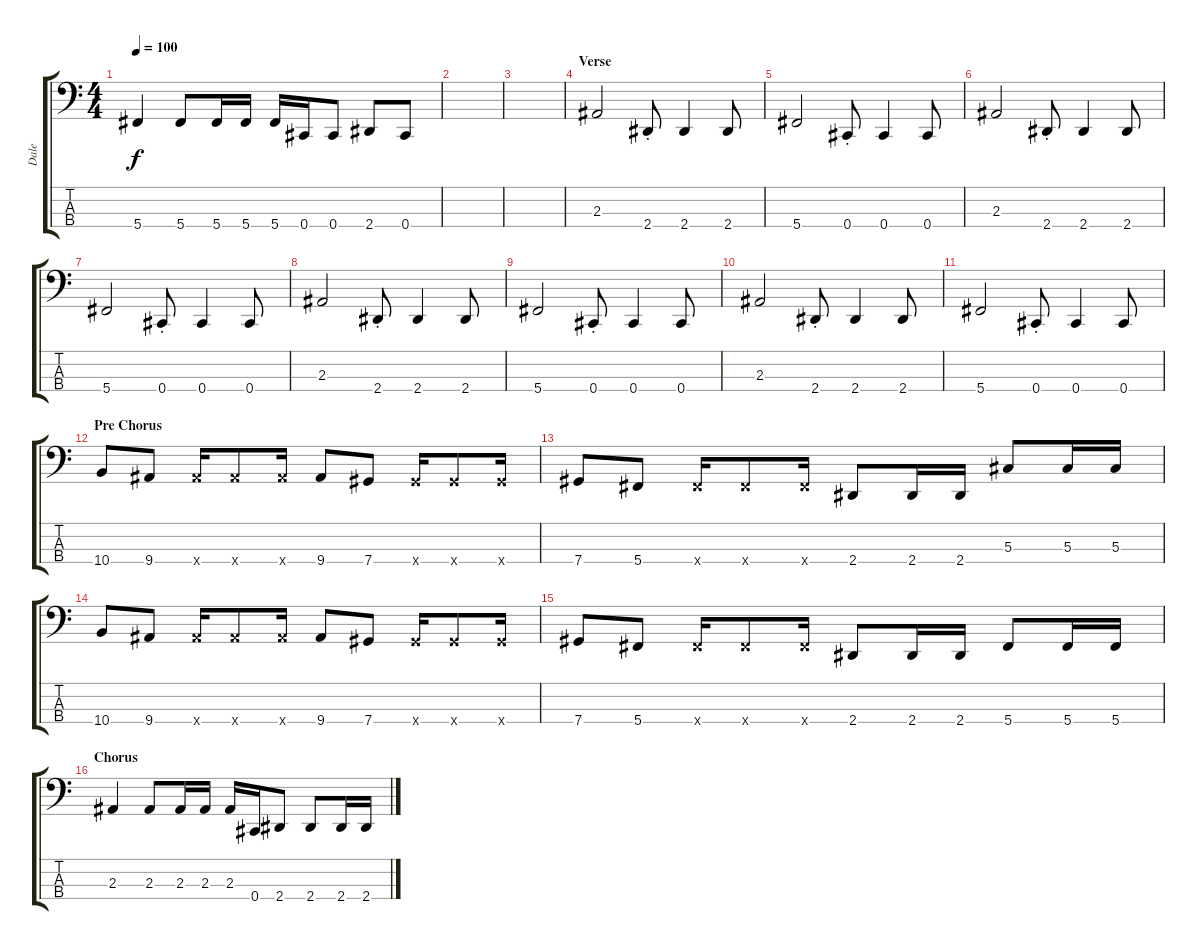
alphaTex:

\track ("Dale" "Dale") {instrument electricbassfinger}
\staff {score tabs}
\tuning (Gb2 Db2 Ab1 Db1) {hide}
\ts (4 4)
\tempo 100
\clef f4
\ks c
5.4.4{dy f} 5.4.8 5.4.16 5.4.16 5.4.16 0.4.16 0.4.8 2.4.8 0.4.8 |
|
|
\section ("" "Verse")
2.3.2 2.4{st}.8 2.4.4 2.4.8 |
5.4.2 0.4{st}.8 0.4.4 0.4.8 |
2.3.2 2.4{st}.8 2.4.4 2.4.8 |
5.4.2 0.4{st}.8 0.4.4 0.4.8 |
2.3.2 2.4{st}.8 2.4.4 2.4.8 |
5.4.2 0.4{st}.8 0.4.4 0.4.8 |
2.3.2 2.4{st}.8 2.4.4 2.4.8 |
5.4.2 0.4{st}.8 0.4.4 0.4.8 |
\section ("" "Pre Chorus")
10.4.8 9.4.8 9.4{x}.16 9.4{x}.8 9.4{x}.16 9.4.8 7.4.8 7.4{x}.16 7.4{x}.8 7.4{x}.16 |
7.4.8 5.4.8 5.4{x}.16 5.4{x}.8 5.4{x}.16 2.4.8 2.4.16 2.4.16 5.3.8 5.3.16 5.3.16 |
10.4.8 9.4.8 9.4{x}.16 9.4{x}.8 9.4{x}.16 9.4.8 7.4.8 7.4{x}.16 7.4{x}.8 7.4{x}.16 |
7.4.8 5.4.8 5.4{x}.16 5.4{x}.8 5.4{x}.16 2.4.8 2.4.16 2.4.16 5.4.8 5.4.16 5.4.16 |
\section ("" "Chorus")
2.3.4 2.3.8 2.3.16 2.3.16 2.3.16 0.4.16 2.4.8 2.4.8 2.4.16 2.4.16
